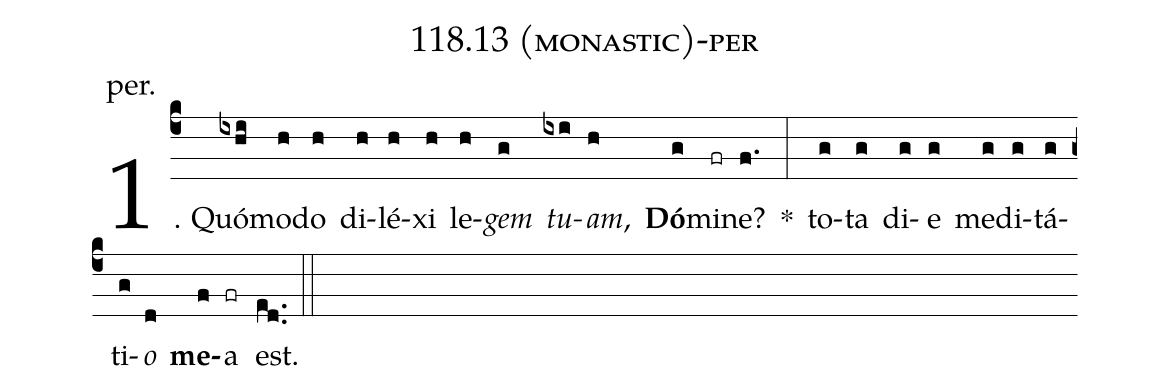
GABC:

name: 118.13 (monastic)-per;
annotation: per.;
%%
(c4)1. Quó(ixhi)mo(h)do(h) di(h)lé(h)xi(h) le(h)<i>gem</i>(g) <i>tu</i>(ixi)<i>am</i>,(h) <b>Dó</b>(g)mi(fr)ne?(f.) *(:) to(g)ta(g) di(g)e(g) me(g)di(g)tá(g)ti(g)<i>o</i>(d) <b>me</b>(f)a(fr) est.(ed..) (::)
